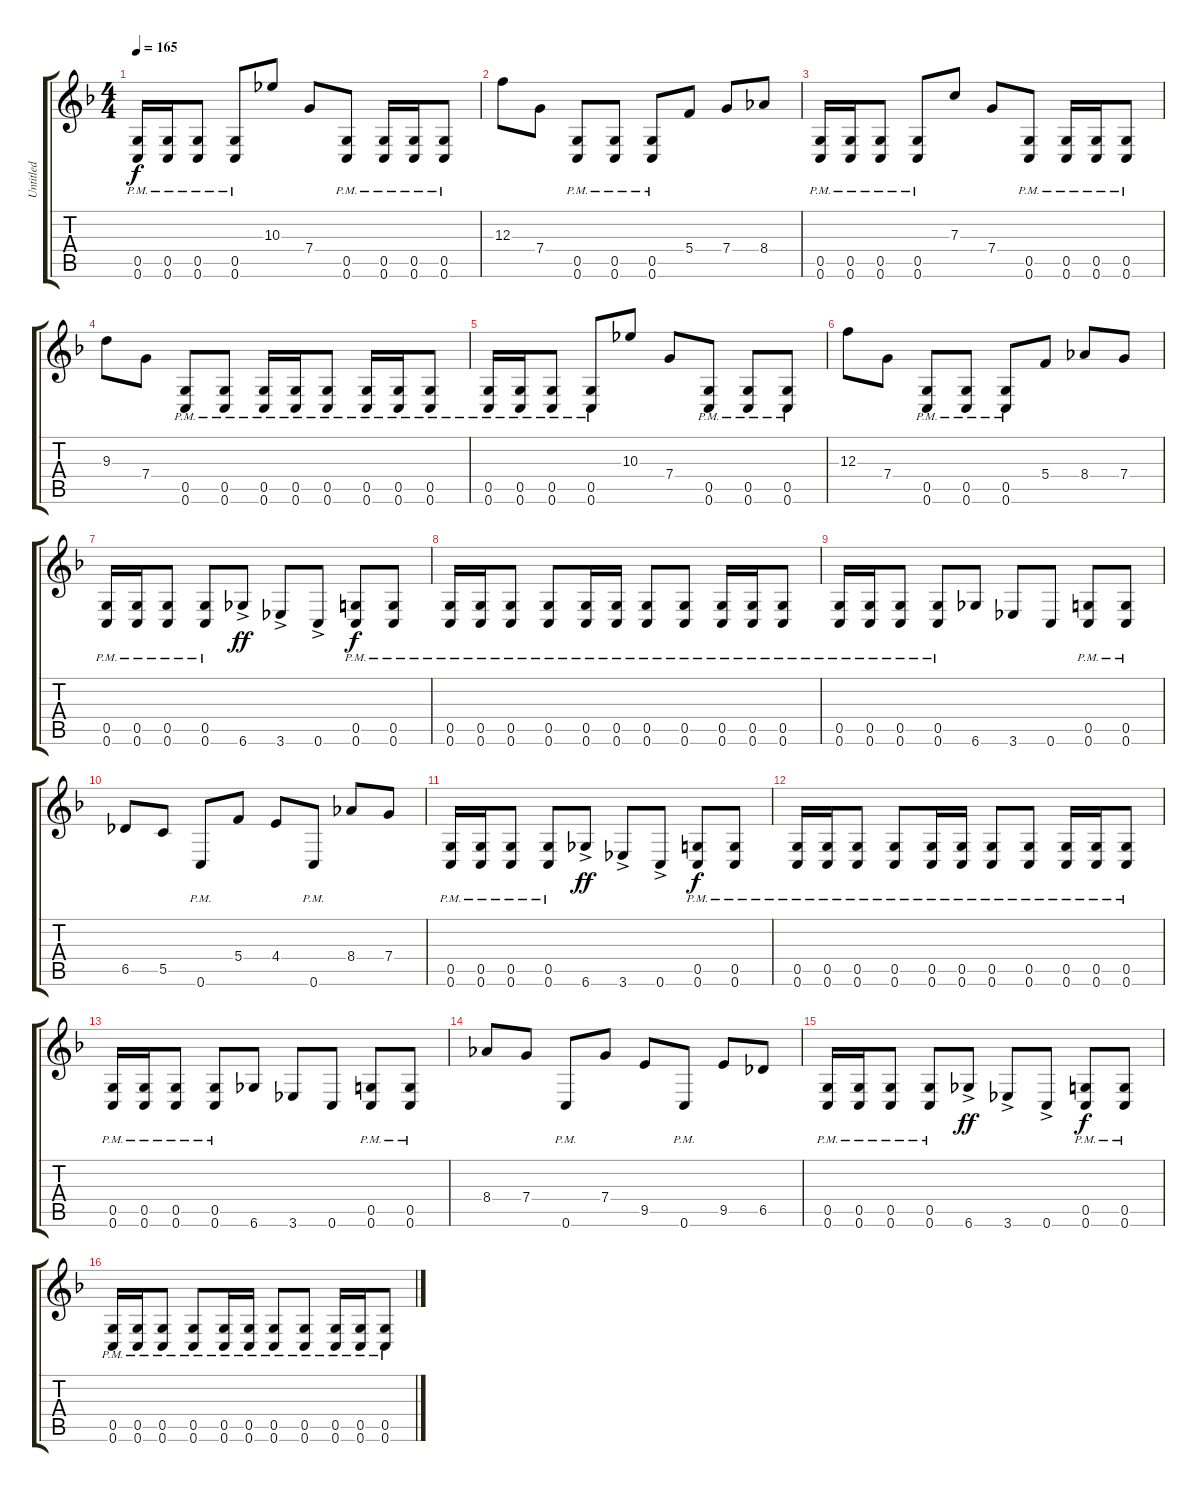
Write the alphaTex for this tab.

\track ("Untitled" "Untitled") {instrument distortionguitar}
\staff {score tabs}
\tuning (D4 A3 F3 C3 G2 C2) {hide}
\ts (4 4)
\tempo 165
\clef g2
\ks f
(0.5{pm} 0.6{pm}).16{dy f} (0.5{pm} 0.6{pm}).16 (0.5{pm} 0.6{pm}).8 (0.5{pm} 0.6{pm}).8 10.3.8 7.4.8 (0.5{pm} 0.6{pm}).8 (0.5{pm} 0.6{pm}).16 (0.5{pm} 0.6{pm}).16 (0.5{pm} 0.6{pm}).8 |
12.3.8 7.4.8 (0.5{pm} 0.6{pm}).8 (0.5{pm} 0.6{pm}).8 (0.5{pm} 0.6{pm}).8 5.4.8 7.4.8 8.4.8 |
(0.5{pm} 0.6{pm}).16 (0.5{pm} 0.6{pm}).16 (0.5{pm} 0.6{pm}).8 (0.5{pm} 0.6{pm}).8 7.3.8 7.4.8 (0.5{pm} 0.6{pm}).8 (0.5{pm} 0.6{pm}).16 (0.5{pm} 0.6{pm}).16 (0.5{pm} 0.6{pm}).8 |
9.3.8 7.4.8 (0.5{pm} 0.6{pm}).8 (0.5{pm} 0.6{pm}).8 (0.5{pm} 0.6{pm}).16 (0.5{pm} 0.6{pm}).16 (0.5{pm} 0.6{pm}).8 (0.5{pm} 0.6{pm}).16 (0.5{pm} 0.6{pm}).16 (0.5{pm} 0.6{pm}).8 |
(0.5{pm} 0.6{pm}).16 (0.5{pm} 0.6{pm}).16 (0.5{pm} 0.6{pm}).8 (0.5{pm} 0.6{pm}).8 10.3.8 7.4.8 (0.5{pm} 0.6{pm}).8 (0.5{pm} 0.6{pm}).8 (0.5{pm} 0.6{pm}).8 |
12.3.8 7.4.8 (0.5{pm} 0.6{pm}).8 (0.5{pm} 0.6{pm}).8 (0.5{pm} 0.6{pm}).8 5.4.8 8.4.8 7.4.8 |
(0.5{pm} 0.6{pm}).16 (0.5{pm} 0.6{pm}).16 (0.5{pm} 0.6{pm}).8 (0.5{pm} 0.6{pm}).8 6.6{ac}.8{dy ff} 3.6{ac}.8 0.6{ac}.8 (0.5{pm} 0.6{pm}).8{dy f} (0.5{pm} 0.6{pm}).8 |
(0.5{pm} 0.6{pm}).16 (0.5{pm} 0.6{pm}).16 (0.5{pm} 0.6{pm}).8 (0.5{pm} 0.6{pm}).8 (0.5{pm} 0.6{pm}).16 (0.5{pm} 0.6{pm}).16 (0.5{pm} 0.6{pm}).8 (0.5{pm} 0.6{pm}).8 (0.5{pm} 0.6{pm}).16 (0.5{pm} 0.6{pm}).16 (0.5{pm} 0.6{pm}).8 |
(0.5{pm} 0.6{pm}).16 (0.5{pm} 0.6{pm}).16 (0.5{pm} 0.6{pm}).8 (0.5{pm} 0.6{pm}).8 6.6.8 3.6.8 0.6.8 (0.5{pm} 0.6{pm}).8 (0.5{pm} 0.6{pm}).8 |
6.5.8 5.5.8 0.6{pm}.8 5.4.8 4.4.8 0.6{pm}.8 8.4.8 7.4.8 |
(0.5{pm} 0.6{pm}).16 (0.5{pm} 0.6{pm}).16 (0.5{pm} 0.6{pm}).8 (0.5{pm} 0.6{pm}).8 6.6{ac}.8{dy ff} 3.6{ac}.8 0.6{ac}.8 (0.5{pm} 0.6{pm}).8{dy f} (0.5{pm} 0.6{pm}).8 |
(0.5{pm} 0.6{pm}).16 (0.5{pm} 0.6{pm}).16 (0.5{pm} 0.6{pm}).8 (0.5{pm} 0.6{pm}).8 (0.5{pm} 0.6{pm}).16 (0.5{pm} 0.6{pm}).16 (0.5{pm} 0.6{pm}).8 (0.5{pm} 0.6{pm}).8 (0.5{pm} 0.6{pm}).16 (0.5{pm} 0.6{pm}).16 (0.5{pm} 0.6{pm}).8 |
(0.5{pm} 0.6{pm}).16 (0.5{pm} 0.6{pm}).16 (0.5{pm} 0.6{pm}).8 (0.5{pm} 0.6{pm}).8 6.6.8 3.6.8 0.6.8 (0.5{pm} 0.6{pm}).8 (0.5{pm} 0.6{pm}).8 |
8.4.8 7.4.8 0.6{pm}.8 7.4.8 9.5.8 0.6{pm}.8 9.5.8 6.5.8 |
(0.5{pm} 0.6{pm}).16 (0.5{pm} 0.6{pm}).16 (0.5{pm} 0.6{pm}).8 (0.5{pm} 0.6{pm}).8 6.6{ac}.8{dy ff} 3.6{ac}.8 0.6{ac}.8 (0.5{pm} 0.6{pm}).8{dy f} (0.5{pm} 0.6{pm}).8 |
(0.5{pm} 0.6{pm}).16 (0.5{pm} 0.6{pm}).16 (0.5{pm} 0.6{pm}).8 (0.5{pm} 0.6{pm}).8 (0.5{pm} 0.6{pm}).16 (0.5{pm} 0.6{pm}).16 (0.5{pm} 0.6{pm}).8 (0.5{pm} 0.6{pm}).8 (0.5{pm} 0.6{pm}).16 (0.5{pm} 0.6{pm}).16 (0.5{pm} 0.6{pm}).8
